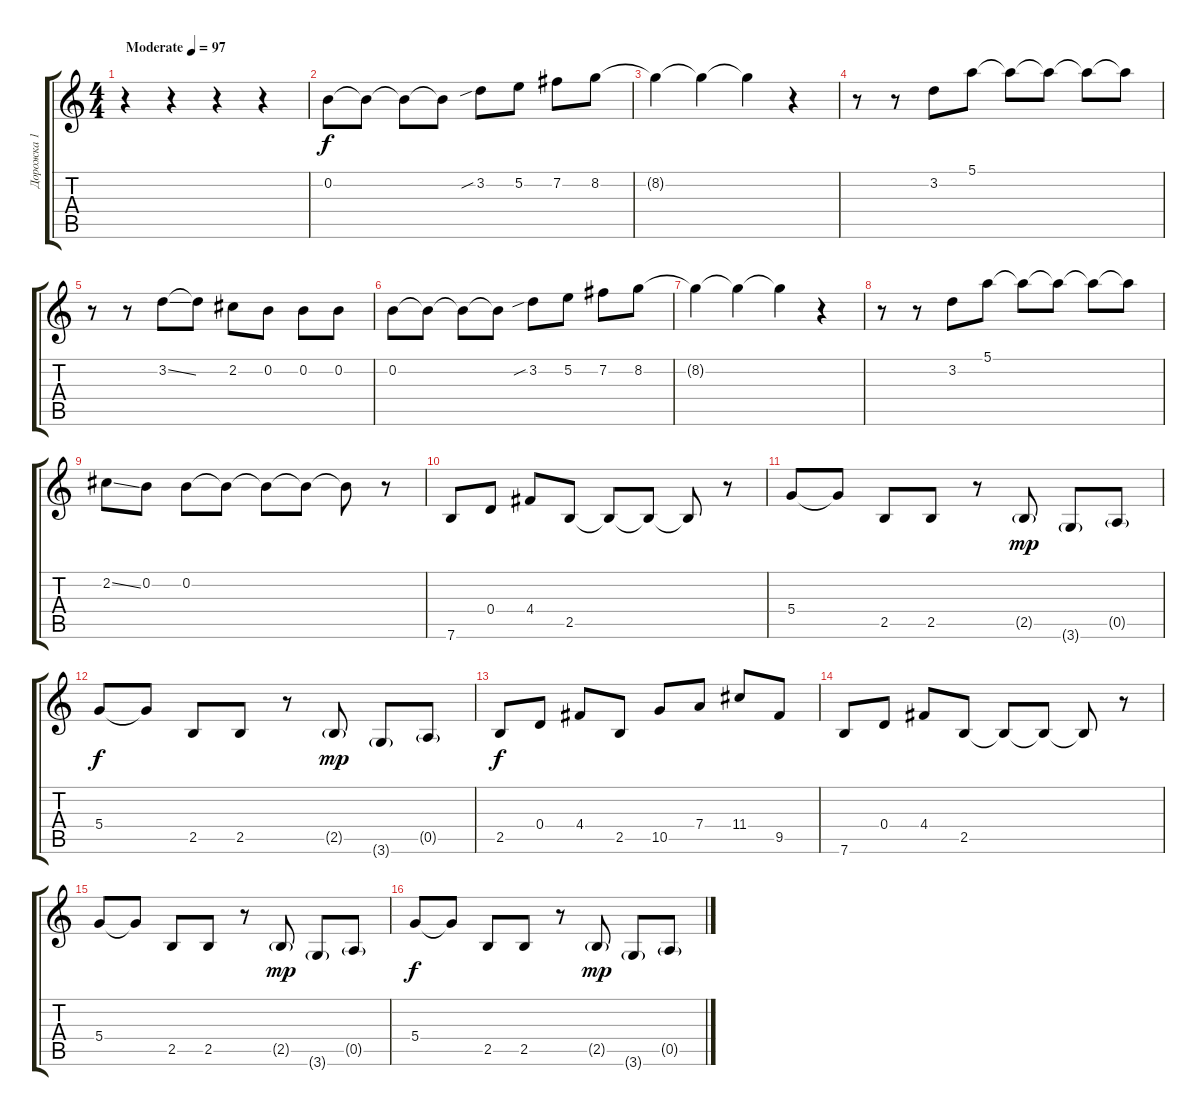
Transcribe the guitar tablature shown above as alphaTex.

\track ("Дорожка 1" "Дорожка 1") {instrument electricguitarclean}
\staff {score tabs}
\tuning (E4 B3 G3 D3 A2 E2) {hide}
\ts (4 4)
\tempo (97 "Moderate")
\clef g2
\ks c
r.4{dy f instrument electricguitarclean} r.4 r.4 r.4 |
0.2.8 0.2{t}.8 0.2{t}.8 0.2{t}.8 3.2{sib}.8 5.2.8 7.2.8 8.2.8 |
8.2{t}.4 8.2{t}.4 8.2{t}.4 r.4 |
r.8 r.8 3.2.8 5.1.8 5.1{t}.8 5.1{t}.8 5.1{t}.8 5.1{t}.8 |
r.8 r.8 3.2{ss}.8 3.2{t}.8 2.2.8 0.2.8 0.2.8 0.2.8 |
0.2.8 0.2{t}.8 0.2{t}.8 0.2{t}.8 3.2{sib}.8 5.2.8 7.2.8 8.2.8 |
8.2{t}.4 8.2{t}.4 8.2{t}.4 r.4 |
r.8 r.8 3.2.8 5.1.8 5.1{t}.8 5.1{t}.8 5.1{t}.8 5.1{t}.8 |
2.2{ss}.8 0.2.8 0.2.8 0.2{t}.8 0.2{t}.8 0.2{t}.8 0.2{t}.8 r.8 |
7.6.8 0.4.8 4.4.8 2.5.8 2.5{t}.8 2.5{t}.8 2.5{t}.8 r.8 |
5.4.8 5.4{t}.8 2.5.8 2.5.8 r.8 2.5{g}.8{dy mp} 3.6{g}.8 0.5{g}.8 |
5.4.8{dy f} 5.4{t}.8 2.5.8 2.5.8 r.8 2.5{g}.8{dy mp} 3.6{g}.8 0.5{g}.8 |
2.5.8{dy f} 0.4.8 4.4.8 2.5.8 10.5.8 7.4.8 11.4.8 9.5.8 |
7.6.8 0.4.8 4.4.8 2.5.8 2.5{t}.8 2.5{t}.8 2.5{t}.8 r.8 |
5.4.8 5.4{t}.8 2.5.8 2.5.8 r.8 2.5{g}.8{dy mp} 3.6{g}.8 0.5{g}.8 |
5.4.8{dy f} 5.4{t}.8 2.5.8 2.5.8 r.8 2.5{g}.8{dy mp} 3.6{g}.8 0.5{g}.8
